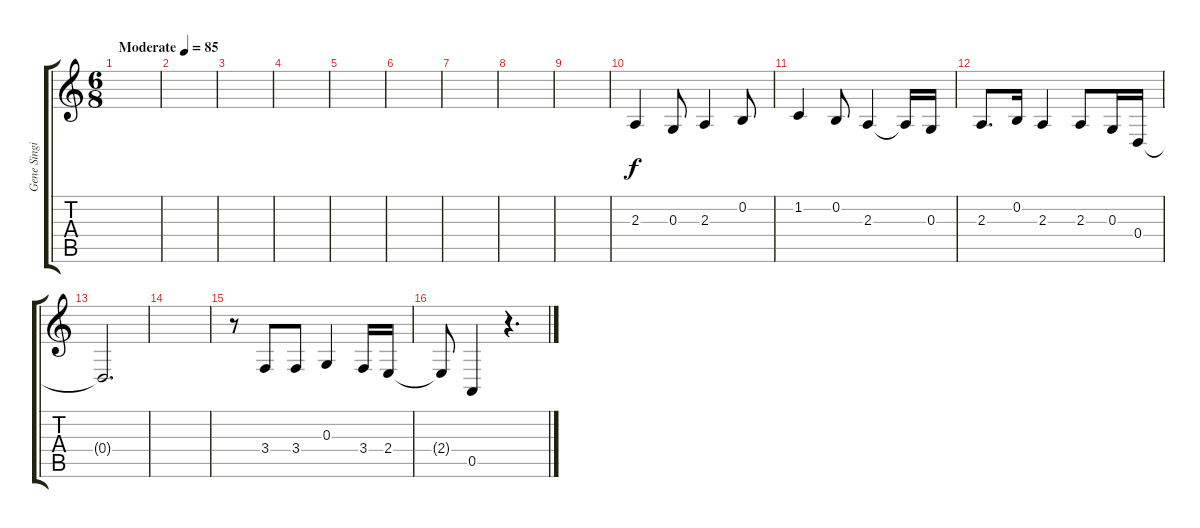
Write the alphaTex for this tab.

\track ("Gene Singing" "Gene Singi") {instrument englishhorn}
\staff {score tabs}
\tuning (E4 B3 G3 D3 A2 E2) {hide}
\ts (6 8)
\tempo (85 "Moderate")
\clef g2
\ks c
|
|
|
|
|
|
|
|
|
2.3.4 0.3.8 2.3.4 0.2.8 |
1.2.4 0.2.8 2.3.4 2.3{t}.16 0.3.16 |
2.3.8{d} 0.2.16 2.3.4 2.3.8 0.3.16 0.4.16 |
0.4{t}.2{d} |
|
r.8 3.4.8 3.4.8 0.3.4 3.4.16 2.4.16 |
2.4{t}.8 0.5.4 r.4{d}
